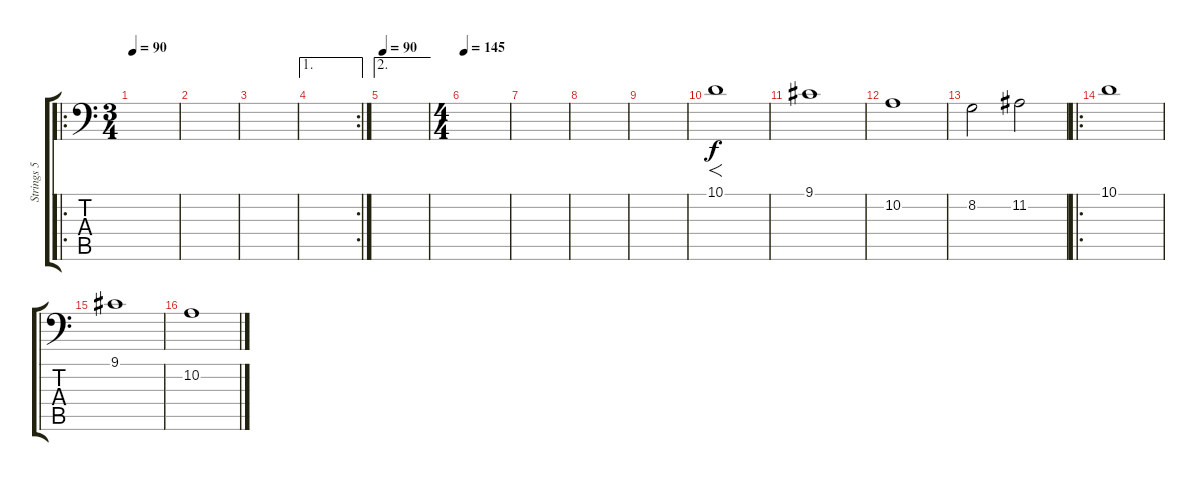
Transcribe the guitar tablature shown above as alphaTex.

\track ("Strings 5" "Strings 5") {instrument stringensemble1}
\staff {score tabs}
\tuning (E3 B2 G2 D2 A1 E1) {hide}
\ro
\ts (3 4)
\tempo 90
\clef f4
\ks c
|
|
|
\ae 1
\rc 2
|
\ae 2
\tempo 90
|
\ts (4 4)
\tempo 140
\tempo 145
|
|
|
|
10.1.1{f volume 10} |
9.1.1 |
10.2.1 |
8.2.2 11.2.2 |
\ro
10.1.1{volume 10 instrument stringensemble1} |
9.1.1 |
10.2.1
